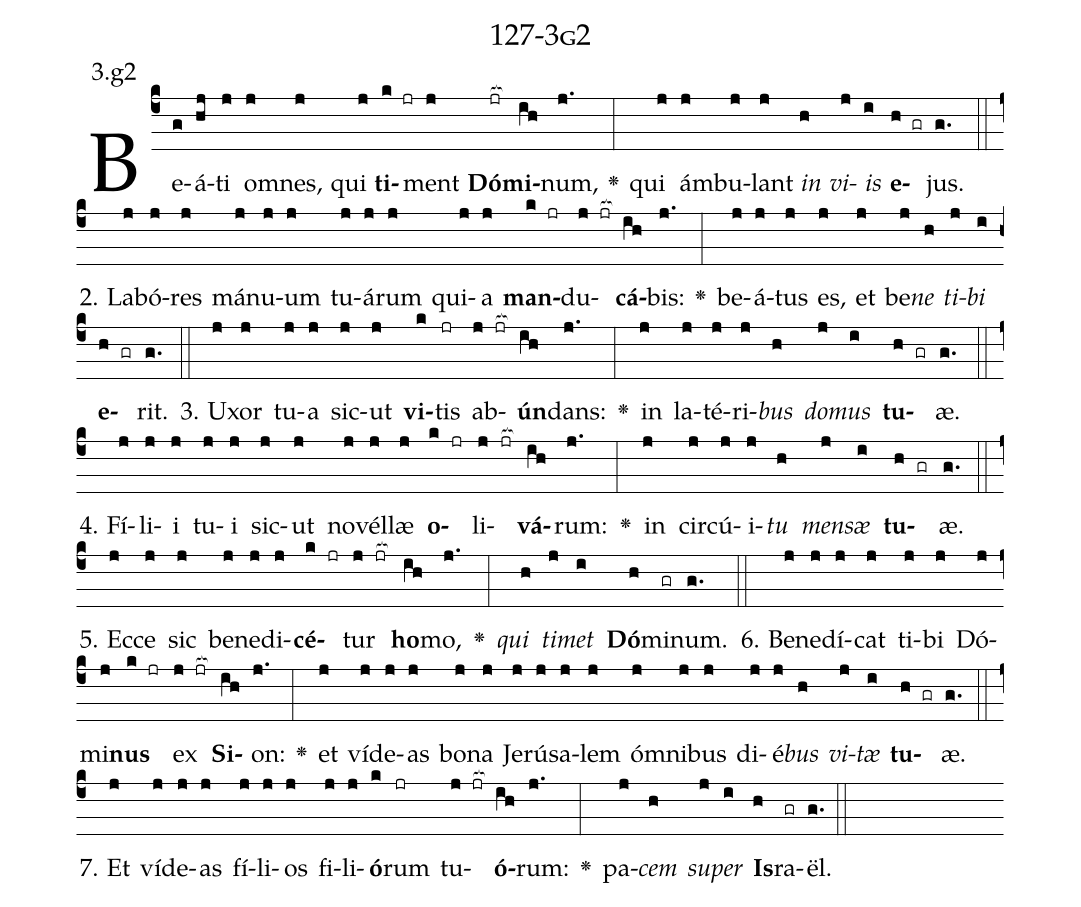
name: 127-3g2;
annotation: 3.g2;
%%
(c4)Be(g)á(hj)ti(j) om(j)nes,(j) qui(j) <b>ti</b>(k jr)ment(j) <b>Dó</b>(jr[ocb:1{])<b>mi</b>(ih[ocb:0}])num,(j.) <v>\greheightstar</v>(:) qui(j) ám(j)bu(j)lant(j) <i>in</i>(h) <i>vi</i>(j)<i>is</i>(i) <b>e</b>(h gr)jus.(g.) (::)
2. La(j)bó(j)res(j) má(j)nu(j)um(j) tu(j)á(j)rum(j) qui(j)a(j) <b>man</b>(k jr)du(j jr[ocb:1{])<b>cá</b>(ih[ocb:0}])bis:(j.) <v>\greheightstar</v>(:) be(j)á(j)tus(j) es,(j) et(j) be(j)<i>ne</i>(h) <i>ti</i>(j)<i>bi</i>(i) <b>e</b>(h gr)rit.(g.) (::)
3. U(j)xor(j) tu(j)a(j) sic(j)ut(j) <b>vi</b>(k)tis(jr) ab(j jr[ocb:1{])<b>ún</b>(ih[ocb:0}])dans:(j.) <v>\greheightstar</v>(:) in(j) la(j)té(j)ri(j)<i>bus</i>(h) <i>do</i>(j)<i>mus</i>(i) <b>tu</b>(h gr)æ.(g.) (::)
4. Fí(j)li(j)i(j) tu(j)i(j) sic(j)ut(j) no(j)vél(j)læ(j) <b>o</b>(k jr)li(j jr[ocb:1{])<b>vá</b>(ih[ocb:0}])rum:(j.) <v>\greheightstar</v>(:) in(j) cir(j)cú(j)i(j)<i>tu</i>(h) <i>men</i>(j)<i>sæ</i>(i) <b>tu</b>(h gr)æ.(g.) (::)
5. Ec(j)ce(j) sic(j) be(j)ne(j)di(j)<b>cé</b>(k jr)tur(j jr[ocb:1{]) <b>ho</b>(ih[ocb:0}])mo,(j.) <v>\greheightstar</v>(:) <i>qui</i>(h) <i>ti</i>(j)<i>met</i>(i) <b>Dó</b>(h)mi(gr)num.(g.) (::)
6. Be(j)ne(j)dí(j)cat(j) ti(j)bi(j) Dó(j)mi(j)<b>nus</b>(k jr) ex(j jr[ocb:1{]) <b>Si</b>(ih[ocb:0}])on:(j.) <v>\greheightstar</v>(:) et(j) ví(j)de(j)as(j) bo(j)na(j) Je(j)rú(j)sa(j)lem(j) óm(j)ni(j)bus(j) di(j)é(j)<i>bus</i>(h) <i>vi</i>(j)<i>tæ</i>(i) <b>tu</b>(h gr)æ.(g.) (::)
7. Et(j) ví(j)de(j)as(j) fí(j)li(j)os(j) fi(j)li(j)<b>ó</b>(k)rum(jr) tu(j jr[ocb:1{])<b>ó</b>(ih[ocb:0}])rum:(j.) <v>\greheightstar</v>(:) pa(j)<i>cem</i>(h) <i>su</i>(j)<i>per</i>(i) <b>Is</b>(h)ra(gr)ël.(g.) (::)
